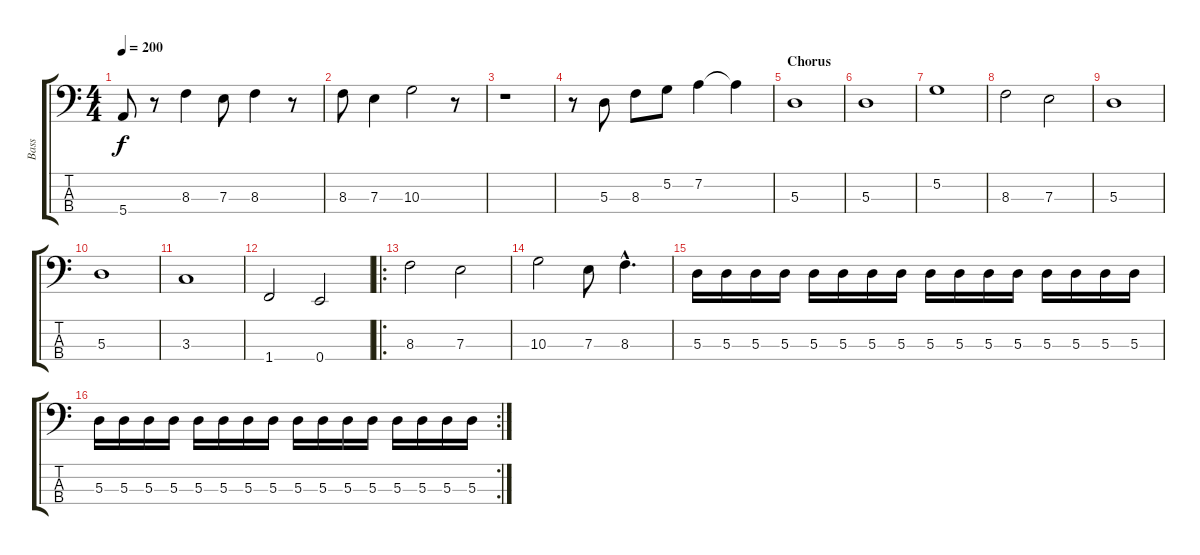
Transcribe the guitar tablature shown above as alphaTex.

\track ("Bass" "Bass") {instrument electricbassfinger}
\staff {score tabs}
\tuning (G2 D2 A1 E1) {hide}
\ts (4 4)
\tempo 200
\clef f4
\ks c
5.4.8{dy f} r.8 8.3.4 7.3.8 8.3.4 r.8 |
8.3.8 7.3.4 10.3.2 r.8 |
r.1 |
r.8 5.3.8 8.3.8 5.2.8 7.2.4 7.2{t}.4 |
\section ("" "Chorus ")
5.3.1 |
5.3.1 |
5.2.1 |
8.3.2 7.3.2 |
5.3.1 |
5.3.1 |
3.3.1 |
1.4.2 0.4.2 |
\ro
8.3.2 7.3.2 |
10.3.2 7.3.8 8.3{hac}.4{d} |
5.3.16 5.3.16 5.3.16 5.3.16 5.3.16 5.3.16 5.3.16 5.3.16 5.3.16 5.3.16 5.3.16 5.3.16 5.3.16 5.3.16 5.3.16 5.3.16 |
\rc 2
5.3.16 5.3.16 5.3.16 5.3.16 5.3.16 5.3.16 5.3.16 5.3.16 5.3.16 5.3.16 5.3.16 5.3.16 5.3.16 5.3.16 5.3.16 5.3.16
